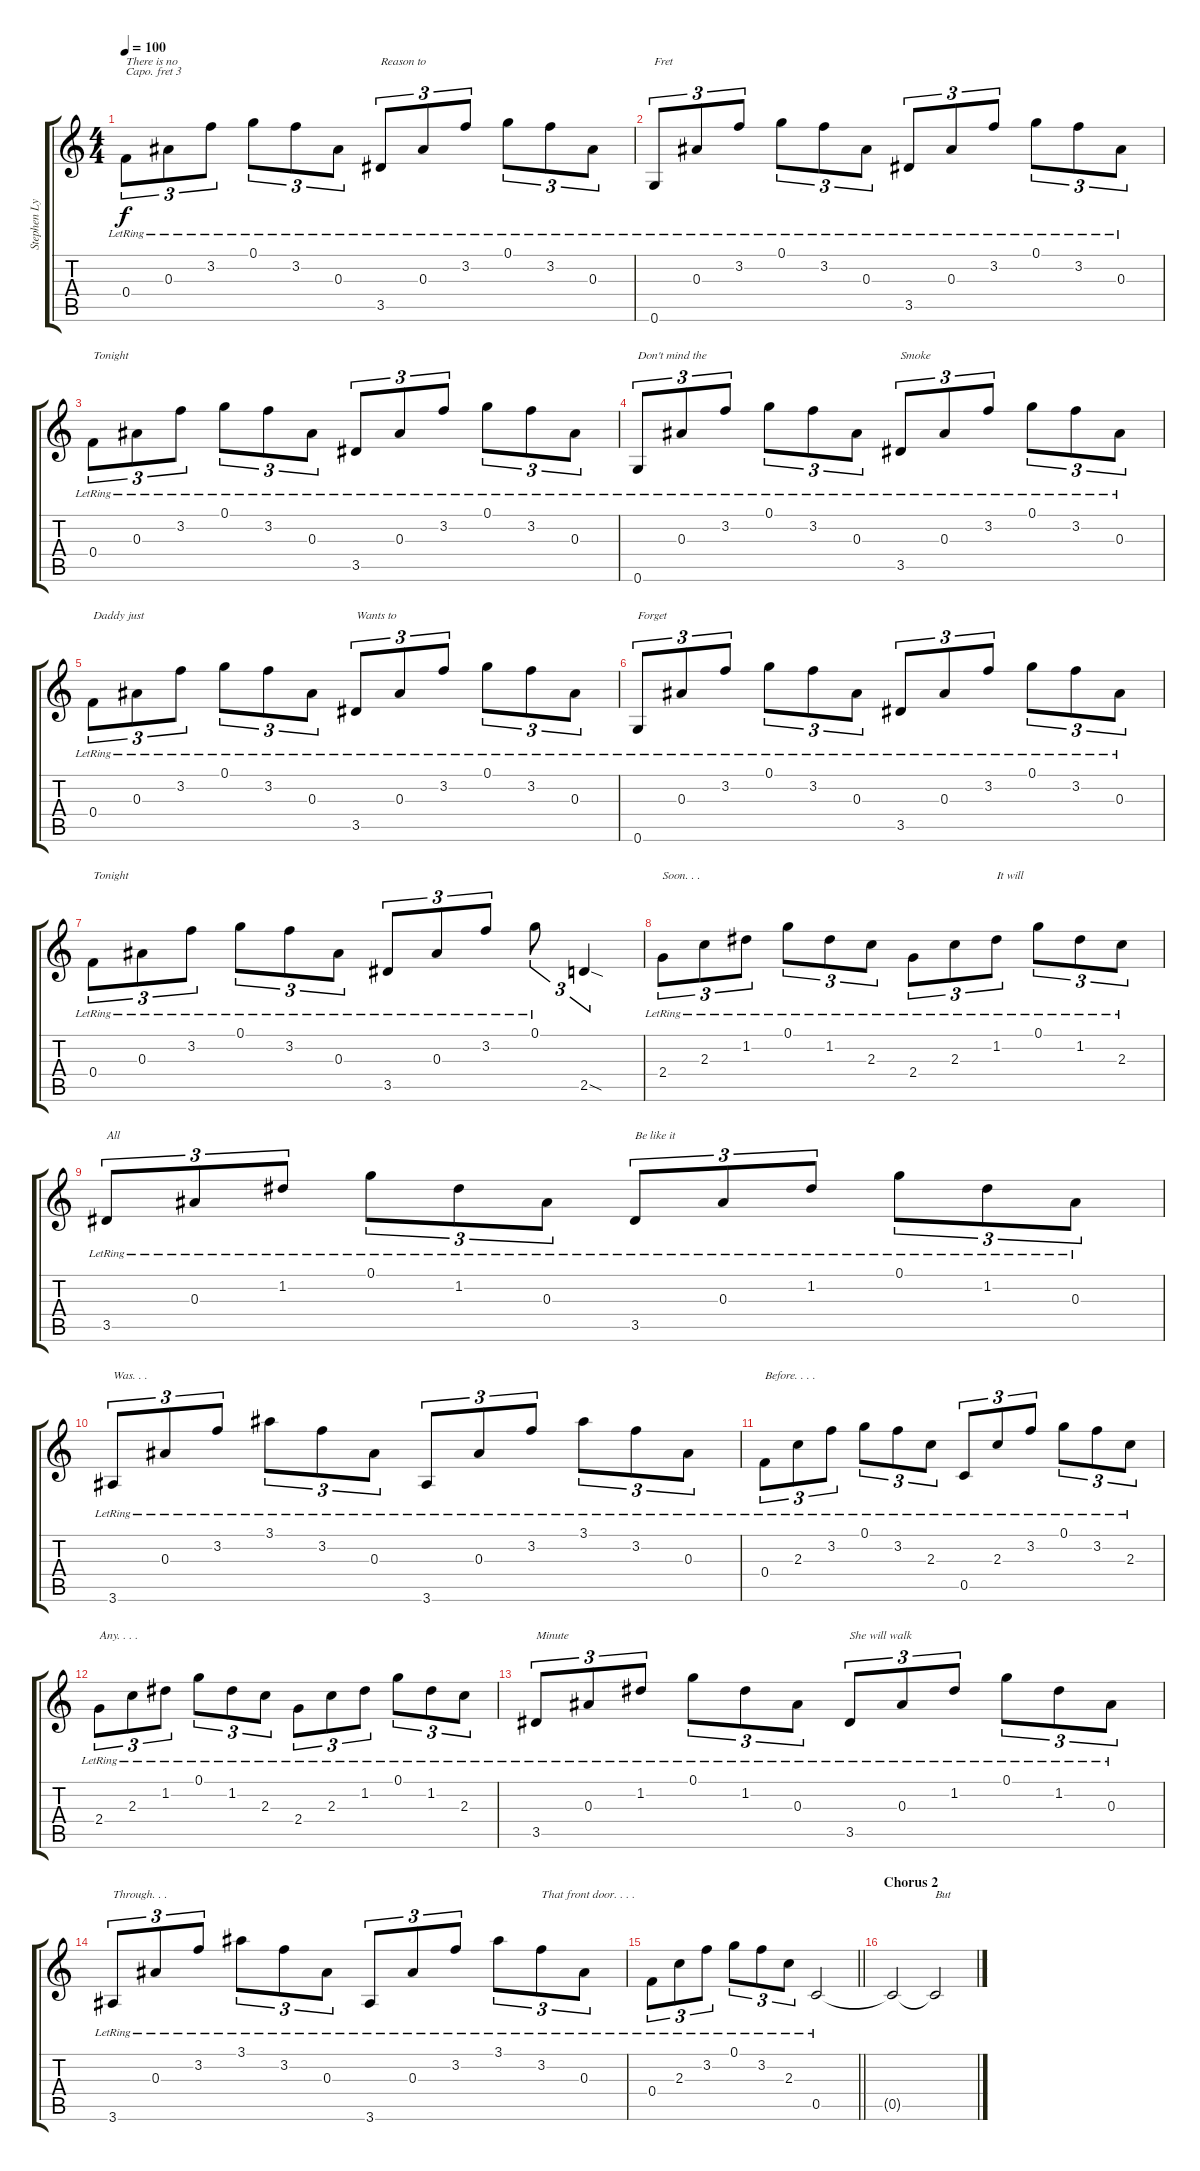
\track ("Stephen Lynch" "Stephen Ly") {instrument acousticguitarsteel}
\staff {score tabs}
\capo 3
\tuning (E4 B3 G3 D3 A2 E2) {hide}
\ts (4 4)
\tempo 100
\clef g2
\ks c
0.4{lr}.8{tu (3 2) txt "There is no" dy f} 0.3{lr}.8{tu (3 2)} 3.2{lr}.8{tu (3 2)} 0.1{lr}.8{tu (3 2)} 3.2{lr}.8{tu (3 2)} 0.3{lr}.8{tu (3 2)} 3.5{lr}.8{tu (3 2) txt "Reason to"} 0.3{lr}.8{tu (3 2)} 3.2{lr}.8{tu (3 2)} 0.1{lr}.8{tu (3 2)} 3.2{lr}.8{tu (3 2)} 0.3{lr}.8{tu (3 2)} |
0.6{lr}.8{tu (3 2) txt "Fret"} 0.3{lr}.8{tu (3 2)} 3.2{lr}.8{tu (3 2)} 0.1{lr}.8{tu (3 2)} 3.2{lr}.8{tu (3 2)} 0.3{lr}.8{tu (3 2)} 3.5{lr}.8{tu (3 2)} 0.3{lr}.8{tu (3 2)} 3.2{lr}.8{tu (3 2)} 0.1{lr}.8{tu (3 2)} 3.2{lr}.8{tu (3 2)} 0.3{lr}.8{tu (3 2)} |
0.4{lr}.8{tu (3 2) txt "Tonight"} 0.3{lr}.8{tu (3 2)} 3.2{lr}.8{tu (3 2)} 0.1{lr}.8{tu (3 2)} 3.2{lr}.8{tu (3 2)} 0.3{lr}.8{tu (3 2)} 3.5{lr}.8{tu (3 2)} 0.3{lr}.8{tu (3 2)} 3.2{lr}.8{tu (3 2)} 0.1{lr}.8{tu (3 2)} 3.2{lr}.8{tu (3 2)} 0.3{lr}.8{tu (3 2)} |
0.6{lr}.8{tu (3 2) txt "Don't mind the"} 0.3{lr}.8{tu (3 2)} 3.2{lr}.8{tu (3 2)} 0.1{lr}.8{tu (3 2)} 3.2{lr}.8{tu (3 2)} 0.3{lr}.8{tu (3 2)} 3.5{lr}.8{tu (3 2) txt "Smoke"} 0.3{lr}.8{tu (3 2)} 3.2{lr}.8{tu (3 2)} 0.1{lr}.8{tu (3 2)} 3.2{lr}.8{tu (3 2)} 0.3{lr}.8{tu (3 2)} |
0.4{lr}.8{tu (3 2) txt "Daddy just"} 0.3{lr}.8{tu (3 2)} 3.2{lr}.8{tu (3 2)} 0.1{lr}.8{tu (3 2)} 3.2{lr}.8{tu (3 2)} 0.3{lr}.8{tu (3 2)} 3.5{lr}.8{tu (3 2) txt "Wants to"} 0.3{lr}.8{tu (3 2)} 3.2{lr}.8{tu (3 2)} 0.1{lr}.8{tu (3 2)} 3.2{lr}.8{tu (3 2)} 0.3{lr}.8{tu (3 2)} |
0.6{lr}.8{tu (3 2) txt "Forget"} 0.3{lr}.8{tu (3 2)} 3.2{lr}.8{tu (3 2)} 0.1{lr}.8{tu (3 2)} 3.2{lr}.8{tu (3 2)} 0.3{lr}.8{tu (3 2)} 3.5{lr}.8{tu (3 2)} 0.3{lr}.8{tu (3 2)} 3.2{lr}.8{tu (3 2)} 0.1{lr}.8{tu (3 2)} 3.2{lr}.8{tu (3 2)} 0.3{lr}.8{tu (3 2)} |
0.4{lr}.8{tu (3 2) txt "Tonight"} 0.3{lr}.8{tu (3 2)} 3.2{lr}.8{tu (3 2)} 0.1{lr}.8{tu (3 2)} 3.2{lr}.8{tu (3 2)} 0.3{lr}.8{tu (3 2)} 3.5{lr}.8{tu (3 2)} 0.3{lr}.8{tu (3 2)} 3.2{lr}.8{tu (3 2)} 0.1{lr}.8{tu (3 2)} 2.5{sod}.4{tu (3 2)} |
2.4{lr}.8{tu (3 2) txt "Soon. . ."} 2.3{lr}.8{tu (3 2)} 1.2{lr}.8{tu (3 2)} 0.1{lr}.8{tu (3 2)} 1.2{lr}.8{tu (3 2)} 2.3{lr}.8{tu (3 2)} 2.4{lr}.8{tu (3 2)} 2.3{lr}.8{tu (3 2)} 1.2{lr}.8{tu (3 2) txt "It will"} 0.1{lr}.8{tu (3 2)} 1.2{lr}.8{tu (3 2)} 2.3{lr}.8{tu (3 2)} |
3.5{lr}.8{tu (3 2) txt "All"} 0.3{lr}.8{tu (3 2)} 1.2{lr}.8{tu (3 2)} 0.1{lr}.8{tu (3 2)} 1.2{lr}.8{tu (3 2)} 0.3{lr}.8{tu (3 2)} 3.5{lr}.8{tu (3 2) txt "Be like it"} 0.3{lr}.8{tu (3 2)} 1.2{lr}.8{tu (3 2)} 0.1{lr}.8{tu (3 2)} 1.2{lr}.8{tu (3 2)} 0.3{lr}.8{tu (3 2)} |
3.6{lr}.8{tu (3 2) txt "Was. . ."} 0.3{lr}.8{tu (3 2)} 3.2{lr}.8{tu (3 2)} 3.1{lr}.8{tu (3 2)} 3.2{lr}.8{tu (3 2)} 0.3{lr}.8{tu (3 2)} 3.6{lr}.8{tu (3 2)} 0.3{lr}.8{tu (3 2)} 3.2{lr}.8{tu (3 2)} 3.1{lr}.8{tu (3 2)} 3.2{lr}.8{tu (3 2)} 0.3{lr}.8{tu (3 2)} |
0.4{lr}.8{tu (3 2) txt "Before. . . ."} 2.3{lr}.8{tu (3 2)} 3.2{lr}.8{tu (3 2)} 0.1{lr}.8{tu (3 2)} 3.2{lr}.8{tu (3 2)} 2.3{lr}.8{tu (3 2)} 0.5{lr}.8{tu (3 2)} 2.3{lr}.8{tu (3 2)} 3.2{lr}.8{tu (3 2)} 0.1{lr}.8{tu (3 2)} 3.2{lr}.8{tu (3 2)} 2.3{lr}.8{tu (3 2)} |
2.4{lr}.8{tu (3 2) txt "Any. . . ."} 2.3{lr}.8{tu (3 2)} 1.2{lr}.8{tu (3 2)} 0.1{lr}.8{tu (3 2)} 1.2{lr}.8{tu (3 2)} 2.3{lr}.8{tu (3 2)} 2.4{lr}.8{tu (3 2)} 2.3{lr}.8{tu (3 2)} 1.2{lr}.8{tu (3 2)} 0.1{lr}.8{tu (3 2)} 1.2{lr}.8{tu (3 2)} 2.3{lr}.8{tu (3 2)} |
3.5{lr}.8{tu (3 2) txt "Minute"} 0.3{lr}.8{tu (3 2)} 1.2{lr}.8{tu (3 2)} 0.1{lr}.8{tu (3 2)} 1.2{lr}.8{tu (3 2)} 0.3{lr}.8{tu (3 2)} 3.5{lr}.8{tu (3 2) txt "She will walk"} 0.3{lr}.8{tu (3 2)} 1.2{lr}.8{tu (3 2)} 0.1{lr}.8{tu (3 2)} 1.2{lr}.8{tu (3 2)} 0.3{lr}.8{tu (3 2)} |
3.6{lr}.8{tu (3 2) txt "Through. . . "} 0.3{lr}.8{tu (3 2)} 3.2{lr}.8{tu (3 2)} 3.1{lr}.8{tu (3 2)} 3.2{lr}.8{tu (3 2)} 0.3{lr}.8{tu (3 2)} 3.6{lr}.8{tu (3 2)} 0.3{lr}.8{tu (3 2)} 3.2{lr}.8{tu (3 2)} 3.1{lr}.8{tu (3 2)} 3.2{lr}.8{tu (3 2) txt "That front door. . . ."} 0.3{lr}.8{tu (3 2)} |
\barLineRight lightlight
0.4{lr}.8{tu (3 2)} 2.3{lr}.8{tu (3 2)} 3.2{lr}.8{tu (3 2)} 0.1{lr}.8{tu (3 2)} 3.2{lr}.8{tu (3 2)} 2.3{lr}.8{tu (3 2)} 0.5{lr}.2 |
\section ("" "Chorus 2")
0.5{t}.2 0.5{t}.2{txt "But"}
